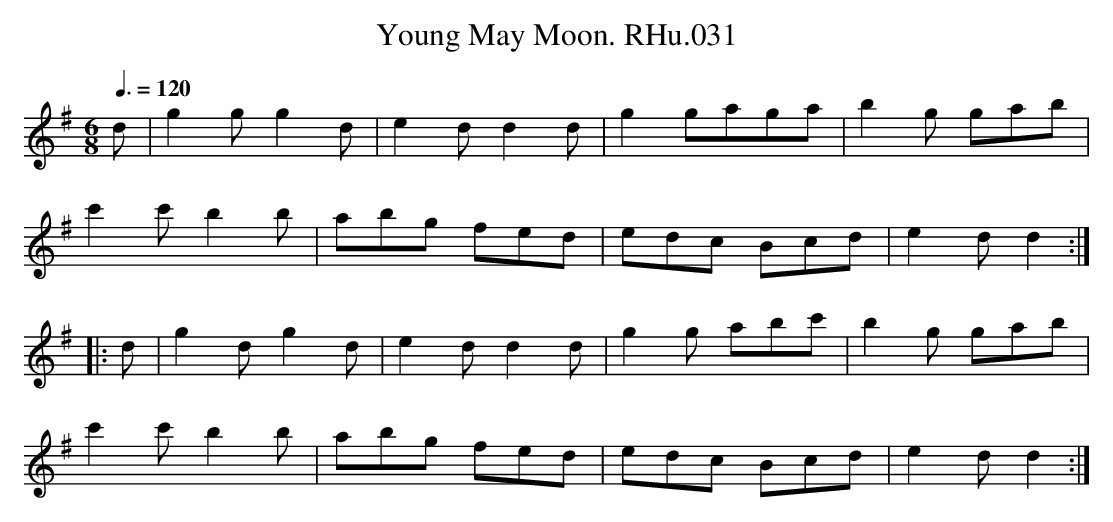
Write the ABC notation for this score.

X:1
T:Young May Moon. RHu.031
M:6/8
L:1/8
Q:3/8=120
K:G major
d|g2gg2d|e2dd2d|g2gaga|b2g gab|!
c'2c'b2b|abg fed|edc Bcd|e2dd2::!
d|g2dg2d|e2dd2d|g2g abc'|b2g gab|!
c'2c' b2b|abg fed|edc Bcd|e2dd2:|
